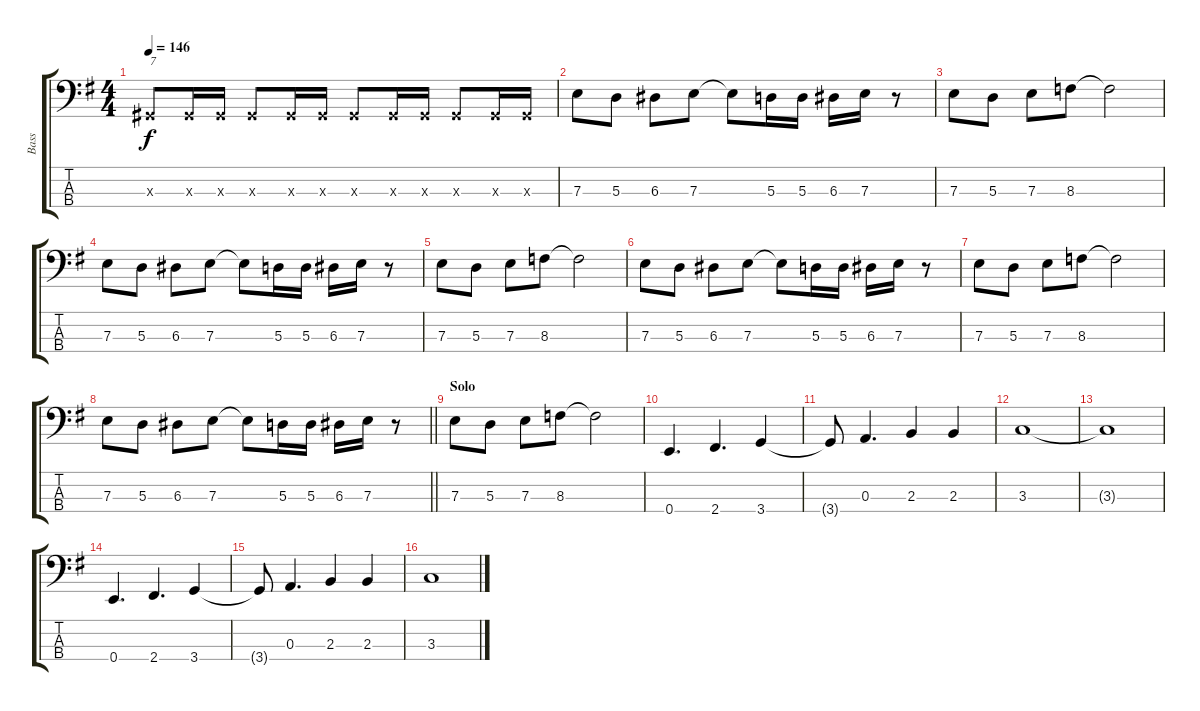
\track ("Bass" "Bass") {instrument electricbassfinger}
\staff {score tabs}
\tuning (G2 D2 A1 E1) {hide}
\ts (4 4)
\tempo 146
\clef f4
\ks g
-1.3{x}.8{txt "7" dy f} -1.3{x}.16 -1.3{x}.16 -1.3{x}.8 -1.3{x}.16 -1.3{x}.16 -1.3{x}.8 -1.3{x}.16 -1.3{x}.16 -1.3{x}.8 -1.3{x}.16 -1.3{x}.16 |
7.3.8 5.3.8 6.3.8 7.3.8 7.3{t}.8 5.3.16 5.3.16 6.3.16 7.3.16 r.8 |
7.3.8 5.3.8 7.3.8 8.3.8 8.3{t}.2 |
7.3.8 5.3.8 6.3.8 7.3.8 7.3{t}.8 5.3.16 5.3.16 6.3.16 7.3.16 r.8 |
7.3.8 5.3.8 7.3.8 8.3.8 8.3{t}.2 |
7.3.8 5.3.8 6.3.8 7.3.8 7.3{t}.8 5.3.16 5.3.16 6.3.16 7.3.16 r.8 |
7.3.8 5.3.8 7.3.8 8.3.8 8.3{t}.2 |
\barLineRight lightlight
7.3.8 5.3.8 6.3.8 7.3.8 7.3{t}.8 5.3.16 5.3.16 6.3.16 7.3.16 r.8 |
\section ("" "Solo")
7.3.8 5.3.8 7.3.8 8.3.8 8.3{t}.2 |
0.4.4{d} 2.4.4{d} 3.4.4 |
3.4{t}.8 0.3.4{d} 2.3.4 2.3.4 |
3.3.1 |
3.3{t}.1 |
0.4.4{d} 2.4.4{d} 3.4.4 |
3.4{t}.8 0.3.4{d} 2.3.4 2.3.4 |
3.3.1
